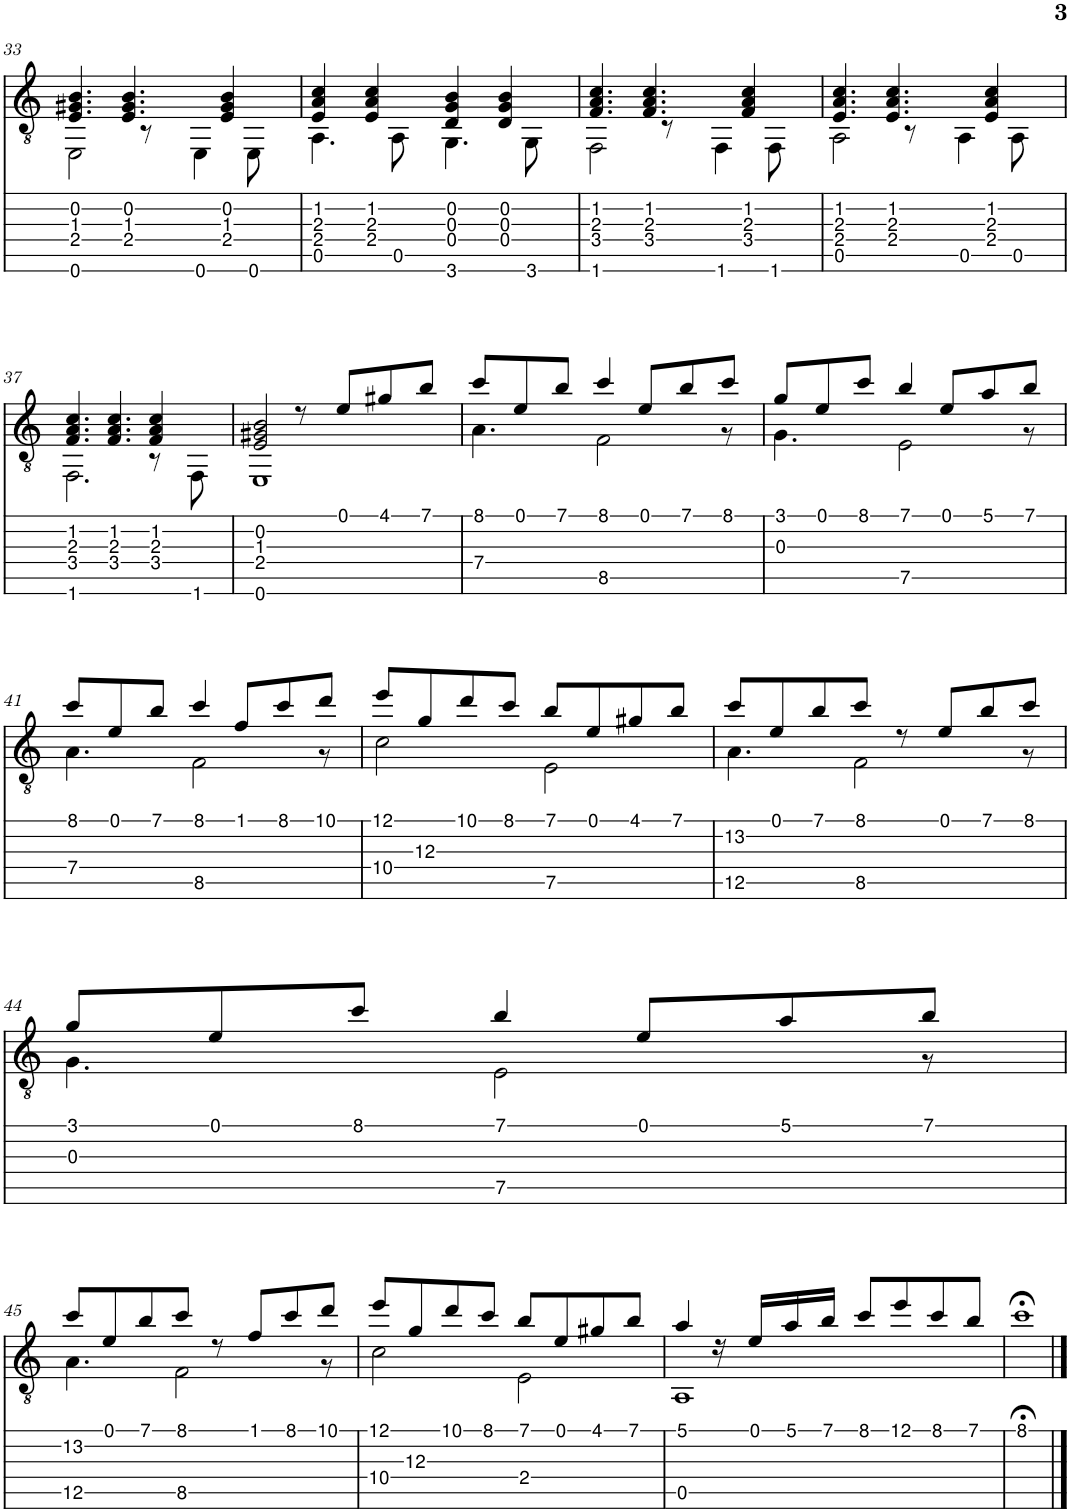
**kern	**kern
*part1	*part1
*staff2	*staff1
*I"Guitar	*
*I'Guit.	*
!!LO:PB:g=z
*	*clefGv2
*k[]	*k[]
*M4/4	*M4/4
=33	=33
*^	*^
4.E 4.G# 4.B	2EE	4.E/ 4.G#X/ 4.B/	2EE\
4.E 4.G# 4.B	.	4.E/ 4.G#/ 4.B/	.
.	8r	.	8r
.	4EE	.	4EE\
4E 4G# 4B	.	4E/ 4G#/ 4B/	.
.	8EE	.	8EE\
=34	=34	=34	=34
4E 4A 4c	4.AA	4E/ 4A/ 4c/	4.AA\
4E 4A 4c	.	4E/ 4A/ 4c/	.
.	8AA	.	8AA\
4D 4G 4B	4.GG	4D/ 4G/ 4B/	4.GG\
4D 4G 4B	.	4D/ 4G/ 4B/	.
.	8GG	.	8GG\
=35	=35	=35	=35
4.F 4.A 4.c	2FF	4.F/ 4.A/ 4.c/	2FF\
4.F 4.A 4.c	.	4.F/ 4.A/ 4.c/	.
.	8r	.	8r
.	4FF	.	4FF\
4F 4A 4c	.	4F/ 4A/ 4c/	.
.	8FF	.	8FF\
=36	=36	=36	=36
4.E 4.A 4.c	2AA	4.E/ 4.A/ 4.c/	2AA\
4.E 4.A 4.c	.	4.E/ 4.A/ 4.c/	.
.	8r	.	8r
.	4AA	.	4AA\
4E 4A 4c	.	4E/ 4A/ 4c/	.
.	8AA	.	8AA\
!!LO:LB:g=z	!!
=37	=37	=37	=37
4.F 4.A 4.c	2.FF	4.F/ 4.A/ 4.c/	2.FF\
4.F 4.A 4.c	.	4.F/ 4.A/ 4.c/	.
4F 4A 4c	8r	4F/ 4A/ 4c/	8r
.	8FF	.	8FF\
=38	=38	=38	=38
2E 2G# 2B	1EE	2E/ 2G#X/ 2B/	1EE
8r	.	8r	.
8e	.	8e/L	.
8g#XL	.	8g#X/	.
8bJ	.	8b/J	.
=39	=39	=39	=39
8ccL	4.A	8cc/L	4.A\
8eJ	.	8e/	.
8b	.	8b/J	.
4cc	2F	4cc/	2F\
8e	.	8e/L	.
8bL	.	8b/	.
8ccJ	8r	8cc/J	8r
=40	=40	=40	=40
8gL	4.G	8g/L	4.G\
8eJ	.	8e/	.
8cc	.	8cc/J	.
4b	2E	4b/	2E\
8e	.	8e/L	.
8aL	.	8a/	.
8bJ	8r	8b/J	8r
!!LO:LB:g=z	!!
=41	=41	=41	=41
8ccL	4.A	8cc/L	4.A\
8eJ	.	8e/	.
8b	.	8b/J	.
4cc	2F	4cc/	2F\
8f	.	8f/L	.
8ccL	.	8cc/	.
8ddJ	8r	8dd/J	8r
=42	=42	=42	=42
8eeL	2c	8ee/L	2c\
8gJ	.	8g/	.
8ddL	.	8dd/	.
8ccJ	.	8cc/J	.
8bL	2E	8b/L	2E\
8eJ	.	8e/	.
8g#XL	.	8g#X/	.
8bJ	.	8b/J	.
=43	=43	=43	=43
8ccL	4.A	8cc/L	4.A\
8eJ	.	8e/	.
8bL	.	8b/	.
8ccJ	2F	8cc/J	2F\
8r	.	8r	.
8e	.	8e/L	.
8bL	.	8b/	.
8ccJ	8r	8cc/J	8r
!!LO:LB:g=z	!!
=44	=44	=44	=44
8gL	4.G	8g/L	4.G\
8eJ	.	8e/	.
8cc	.	8cc/J	.
4b	2E	4b/	2E\
8e	.	8e/L	.
8aL	.	8a/	.
8bJ	8r	8b/J	8r
!!LO:LB:g=z	!!
=45	=45	=45	=45
8ccL	4.A	8cc/L	4.A\
8eJ	.	8e/	.
8bL	.	8b/	.
8ccJ	2F	8cc/J	2F\
8r	.	8r	.
8f	.	8f/L	.
8ccL	.	8cc/	.
8ddJ	8r	8dd/J	8r
=46	=46	=46	=46
8eeL	2c	8ee/L	2c\
8gJ	.	8g/	.
8ddL	.	8dd/	.
8ccJ	.	8cc/J	.
8bL	2E	8b/L	2E\
8eJ	.	8e/	.
8g#L	.	8g#X/	.
8bJ	.	8b/J	.
=47	=47	=47	=47
4a	1AA	4a/	1AA
16r	.	16r	.
16eLL	.	16e/LL	.
16a	.	16a/	.
16bJJ	.	16b/JJ	.
8ccL	.	8cc/L	.
8eeJ	.	8ee/	.
8ccL	.	8cc/	.
8bJ	.	8b/J	.
*v	*v	*	*
*	*v	*v
=48	=48
1cc;<	1cc;<
==	==
*-	*-
